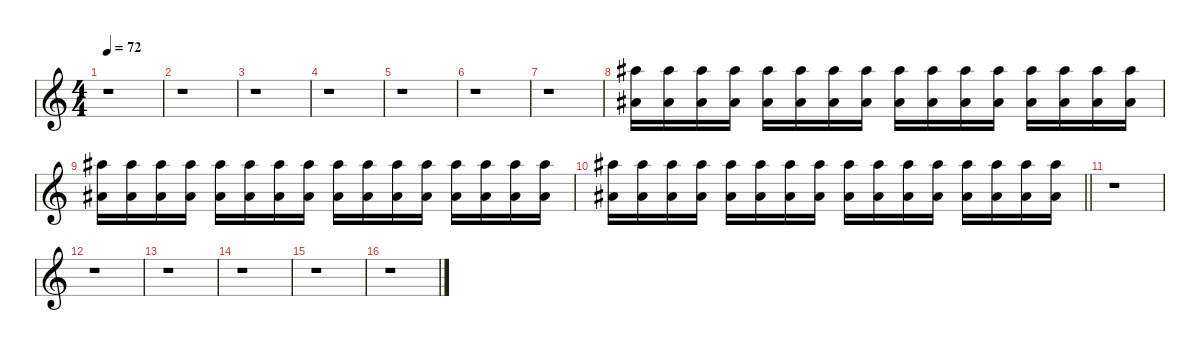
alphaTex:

\defaultSystemsLayout 4
\hideDynamics
\bracketExtendMode nobrackets
\singleTrackTrackNamePolicy hidden
\multiTrackTrackNamePolicy hidden
\otherSystemsTrackNameOrientation horizontal
\track ("Keys" "vln.") {instrument stringensemble1}
\staff {score}
\tuning (E4 B3 G3 D3 A2 E2)
\ts (4 4)
\tempo 72
\clef g2
\ks c
r.1{dy ppp beam Down} |
r.1{beam Down} |
r.1{beam Down} |
r.1{beam Down} |
r.1{beam Down} |
r.1{beam Down} |
r.1{beam Down} |
(18.1{acc #} 20.4{acc #}).16{instrument overdrivenguitar beam Down} (18.1{acc #} 20.4{acc #}).16{beam Down} (18.1{acc #} 20.4{acc #}).16{beam Down} (18.1{acc #} 20.4{acc #}).16{beam Down} (18.1{acc #} 20.4{acc #}).16{dy pp beam Down} (18.1{acc #} 20.4{acc #}).16{beam Down} (18.1{acc #} 20.4{acc #}).16{beam Down} (18.1{acc #} 20.4{acc #}).16{beam Down} (18.1{acc #} 20.4{acc #}).16{dy p beam Down} (18.1{acc #} 20.4{acc #}).16{beam Down} (18.1{acc #} 20.4{acc #}).16{beam Down} (18.1{acc #} 20.4{acc #}).16{beam Down} (18.1{acc #} 20.4{acc #}).16{dy mp beam Down} (18.1{acc #} 20.4{acc #}).16{beam Down} (18.1{acc #} 20.4{acc #}).16{beam Down} (18.1{acc #} 20.4{acc #}).16{beam Down} |
(18.1{acc #} 20.4{acc #}).16{beam Down} (18.1{acc #} 20.4{acc #}).16{beam Down} (18.1{acc #} 20.4{acc #}).16{beam Down} (18.1{acc #} 20.4{acc #}).16{beam Down} (18.1{acc #} 20.4{acc #}).16{beam Down} (18.1{acc #} 20.4{acc #}).16{beam Down} (18.1{acc #} 20.4{acc #}).16{beam Down} (18.1{acc #} 20.4{acc #}).16{beam Down} (18.1{acc #} 20.4{acc #}).16{beam Down} (18.1{acc #} 20.4{acc #}).16{beam Down} (18.1{acc #} 20.4{acc #}).16{beam Down} (18.1{acc #} 20.4{acc #}).16{beam Down} (18.1{acc #} 20.4{acc #}).16{dy mf beam Down} (18.1{acc #} 20.4{acc #}).16{beam Down} (18.1{acc #} 20.4{acc #}).16{beam Down} (18.1{acc #} 20.4{acc #}).16{beam Down} |
\barLineRight lightlight
(18.1{acc #} 20.4{acc #}).16{beam Down} (18.1{acc #} 20.4{acc #}).16{beam Down} (18.1{acc #} 20.4{acc #}).16{beam Down} (18.1{acc #} 20.4{acc #}).16{beam Down} (18.1{acc #} 20.4{acc #}).16{beam Down} (18.1{acc #} 20.4{acc #}).16{beam Down} (18.1{acc #} 20.4{acc #}).16{beam Down} (18.1{acc #} 20.4{acc #}).16{beam Down} (18.1{acc #} 20.4{acc #}).16{beam Down} (18.1{acc #} 20.4{acc #}).16{dy f beam Down} (18.1{acc #} 20.4{acc #}).16{beam Down} (18.1{acc #} 20.4{acc #}).16{beam Down} (18.1{acc #} 20.4{acc #}).16{beam Down} (18.1{acc #} 20.4{acc #}).16{beam Down} (18.1{acc #} 20.4{acc #}).16{beam Down} (18.1{acc #} 20.4{acc #}).16{beam Down} |
r.1{instrument stringensemble1 beam Down} |
r.1{beam Down} |
r.1{beam Down} |
r.1{beam Down} |
r.1{beam Down} |
r.1{beam Down}
